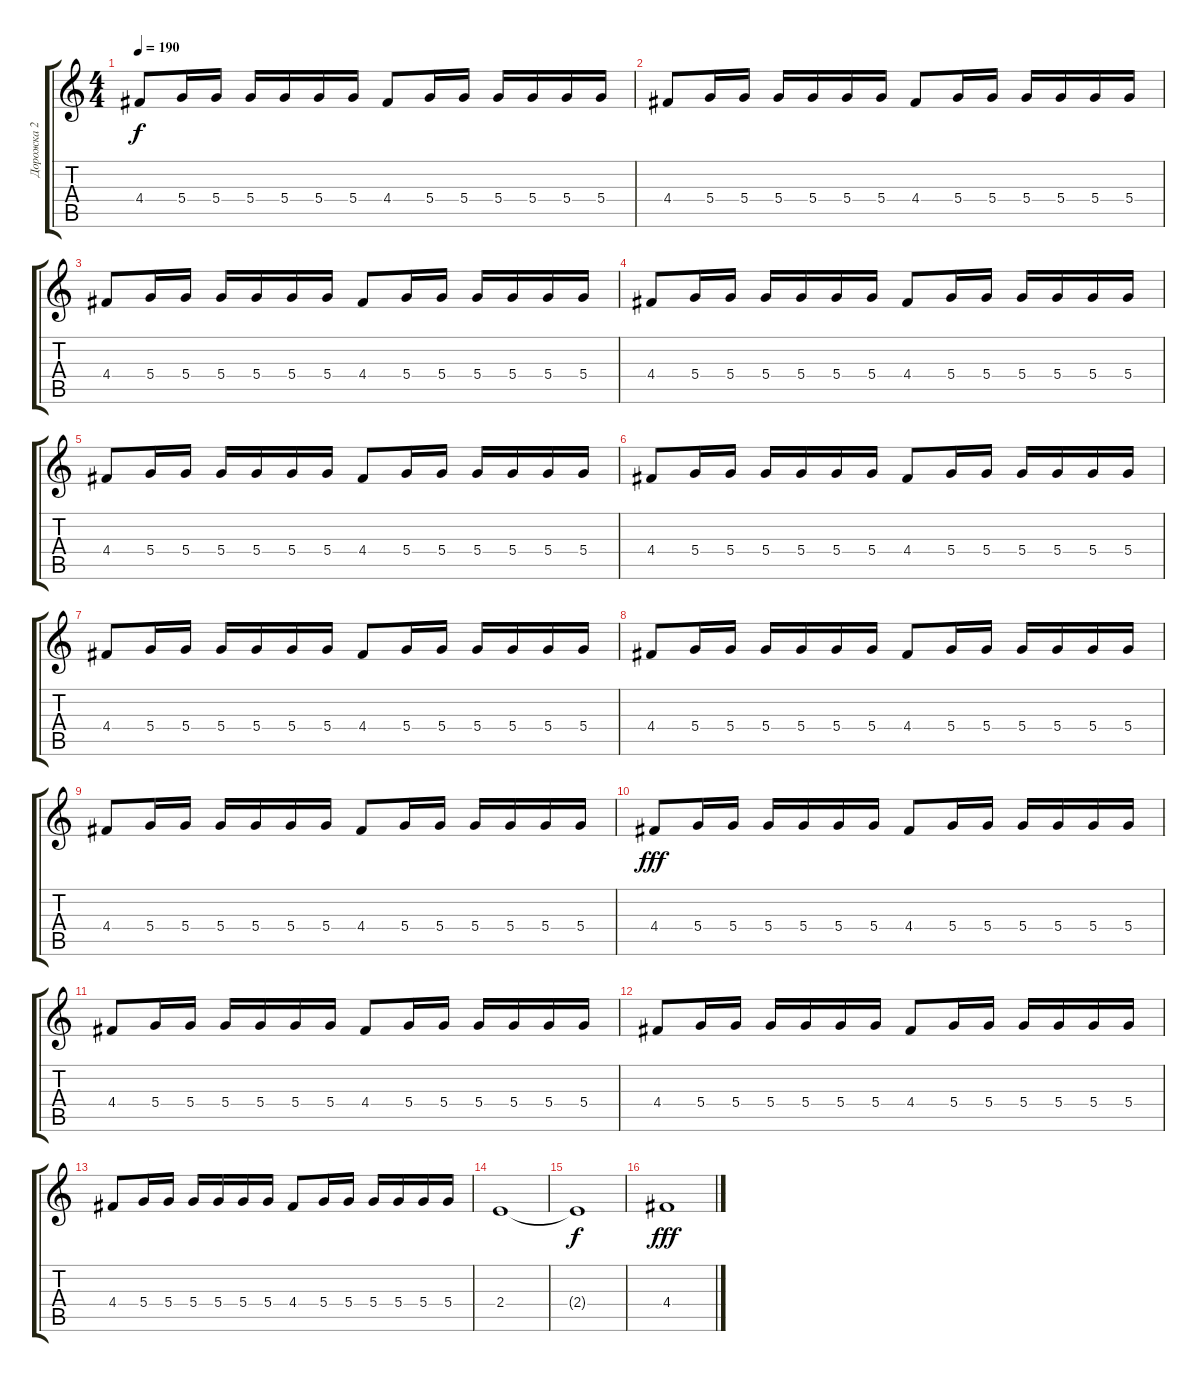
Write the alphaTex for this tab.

\track ("Дорожка 2" "Дорожка 2") {instrument distortionguitar}
\staff {score tabs}
\tuning (E4 B3 G3 D3 A2 E2) {hide}
\ts (4 4)
\tempo 190
\clef g2
\ks c
4.4.8{dy f} 5.4.16 5.4.16 5.4.16 5.4.16 5.4.16 5.4.16 4.4.8 5.4.16 5.4.16 5.4.16 5.4.16 5.4.16 5.4.16 |
4.4.8 5.4.16 5.4.16 5.4.16 5.4.16 5.4.16 5.4.16 4.4.8 5.4.16 5.4.16 5.4.16 5.4.16 5.4.16 5.4.16 |
4.4.8 5.4.16 5.4.16 5.4.16 5.4.16 5.4.16 5.4.16 4.4.8 5.4.16 5.4.16 5.4.16 5.4.16 5.4.16 5.4.16 |
4.4.8 5.4.16 5.4.16 5.4.16 5.4.16 5.4.16 5.4.16 4.4.8 5.4.16 5.4.16 5.4.16 5.4.16 5.4.16 5.4.16 |
4.4.8 5.4.16 5.4.16 5.4.16 5.4.16 5.4.16 5.4.16 4.4.8 5.4.16 5.4.16 5.4.16 5.4.16 5.4.16 5.4.16 |
4.4.8 5.4.16 5.4.16 5.4.16 5.4.16 5.4.16 5.4.16 4.4.8 5.4.16 5.4.16 5.4.16 5.4.16 5.4.16 5.4.16 |
4.4.8 5.4.16 5.4.16 5.4.16 5.4.16 5.4.16 5.4.16 4.4.8 5.4.16 5.4.16 5.4.16 5.4.16 5.4.16 5.4.16 |
4.4.8 5.4.16 5.4.16 5.4.16 5.4.16 5.4.16 5.4.16 4.4.8 5.4.16 5.4.16 5.4.16 5.4.16 5.4.16 5.4.16 |
4.4.8 5.4.16 5.4.16 5.4.16 5.4.16 5.4.16 5.4.16 4.4.8 5.4.16 5.4.16 5.4.16 5.4.16 5.4.16 5.4.16 |
4.4.8{dy fff} 5.4.16 5.4.16 5.4.16 5.4.16 5.4.16 5.4.16 4.4.8 5.4.16 5.4.16 5.4.16 5.4.16 5.4.16 5.4.16 |
4.4.8 5.4.16 5.4.16 5.4.16 5.4.16 5.4.16 5.4.16 4.4.8 5.4.16 5.4.16 5.4.16 5.4.16 5.4.16 5.4.16 |
4.4.8 5.4.16 5.4.16 5.4.16 5.4.16 5.4.16 5.4.16 4.4.8 5.4.16 5.4.16 5.4.16 5.4.16 5.4.16 5.4.16 |
4.4.8 5.4.16 5.4.16 5.4.16 5.4.16 5.4.16 5.4.16 4.4.8 5.4.16 5.4.16 5.4.16 5.4.16 5.4.16 5.4.16 |
2.4.1 |
2.4{t}.1{dy f} |
4.4.1{dy fff}
